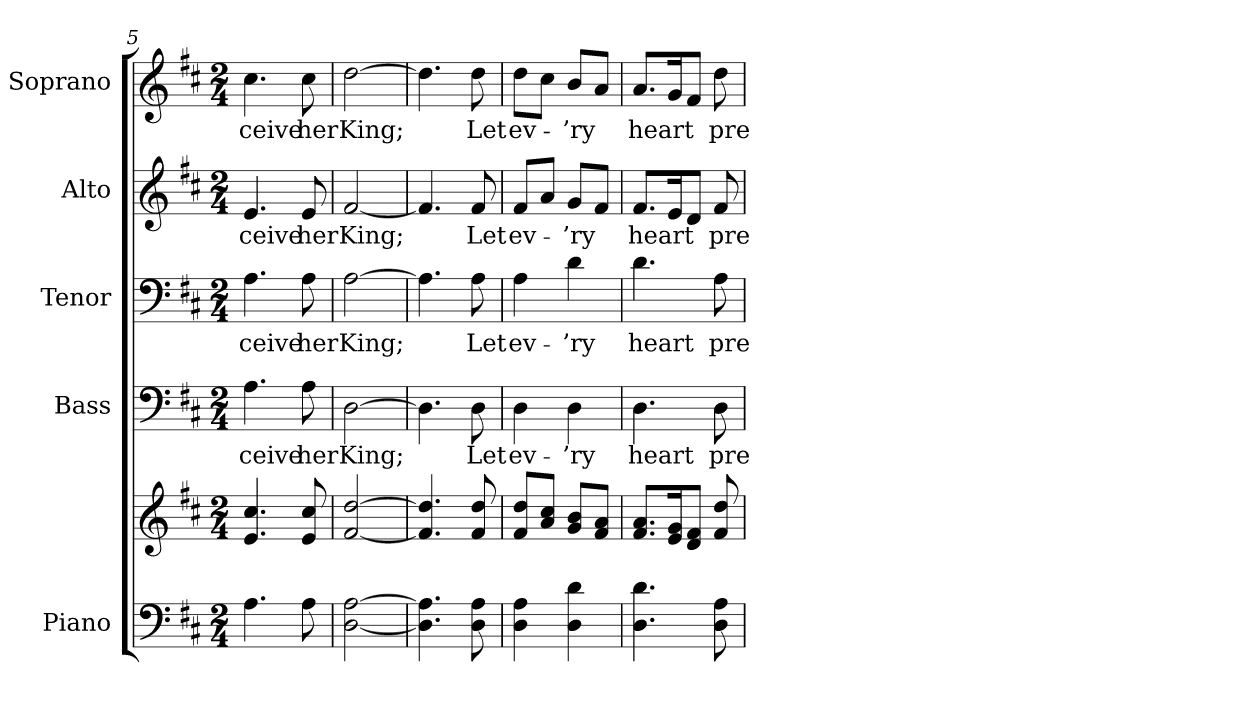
**kern	**kern	**kern	**text	**kern	**text	**kern	**text	**kern	**text
*part5	*part5	*part4	*part4	*part3	*part3	*part2	*part2	*part1	*part1
*staff6	*staff5	*staff4	*staff4	*staff3	*staff3	*staff2	*staff2	*staff1	*staff1
*I"Piano	*	*I"Bass	*	*I"Tenor	*	*I"Alto	*	*I"Soprano	*
*I'Pno.	*	*I'B.	*	*I'T.	*	*I'A.	*	*I'S.	*
*clefF4	*clefG2	*clefF4	*	*clefF4	*	*clefG2	*	*clefG2	*
*k[f#c#]	*k[f#c#]	*k[f#c#]	*	*k[f#c#]	*	*k[f#c#]	*	*k[f#c#]	*
*D:	*D:	*D:	*	*D:	*	*D:	*	*D:	*
*M2/4	*M2/4	*M2/4	*	*M2/4	*	*M2/4	*	*M2/4	*
=5	=5	=5	=5	=5	=5	=5	=5	=5	=5
!	!	!	!LO:LY:b:color=#000000	!	!	!	!	!	!
!	!	!	!	!	!LO:LY:b:color=#000000	!	!	!	!
!	!	!	!	!	!	!	!LO:LY:b:color=#000000	!	!
!	!	!	!	!	!	!	!	!	!LO:LY:b:color=#000000
4.Ai\	4.ei/ 4.cc#i	4.Ai\	-ceive	4.Ai\	-ceive	4.ei/	-ceive	4.cc#i\	-ceive
!	!	!	!LO:LY:b:color=#000000	!	!	!	!	!	!
!	!	!	!	!	!LO:LY:b:color=#000000	!	!	!	!
!	!	!	!	!	!	!	!LO:LY:b:color=#000000	!	!
!	!	!	!	!	!	!	!	!	!LO:LY:b:color=#000000
8Ai\	8ei/ 8cc#i	8Ai\	her	8Ai\	her	8ei/	her	8cc#i\	her
!!LO:PB:g=z
=6	=6	=6	=6	=6	=6	=6	=6	=6	=6
!	!	!	!LO:LY:b:color=#000000	!	!	!	!	!	!
!	!	!	!	!	!LO:LY:b:color=#000000	!	!	!	!
!	!	!	!	!	!	!	!LO:LY:b:color=#000000	!	!
!	!	!	!	!	!	!	!	!	!LO:LY:b:color=#000000
[<2Di\ [>2Ai	[<2f#i/ [>2ddi	[>2Di\	King;	[>2Ai\	King;	[<2f#i/	King;	[>2ddi\	King;
=7	=7	=7	=7	=7	=7	=7	=7	=7	=7
4.Di\] 4.Ai]	4.f#i/] 4.ddi]	4.Di\]	.	4.Ai\]	.	4.f#i/]	.	4.ddi\]	.
!	!	!	!LO:LY:b:color=#000000	!	!	!	!	!	!
!	!	!	!	!	!LO:LY:b:color=#000000	!	!	!	!
!	!	!	!	!	!	!	!LO:LY:b:color=#000000	!	!
!	!	!	!	!	!	!	!	!	!LO:LY:b:color=#000000
8Di\ 8Ai	8f#i/ 8ddi	8Di\	Let	8Ai\	Let	8f#i/	Let	8ddi\	Let
=8	=8	=8	=8	=8	=8	=8	=8	=8	=8
!	!	!	!LO:LY:b:color=#000000	!	!	!	!	!	!
!	!	!	!	!	!LO:LY:b:color=#000000	!	!	!	!
!	!	!	!	!	!	!	!LO:LY:b:color=#000000	!	!
!	!	!	!	!	!	!	!	!	!LO:LY:b:color=#000000
4Di\ 4Ai	8f#i/ 8ddiL	4Di\	ev-	4Ai\	ev-	8f#i/L	ev-	8ddi\L	ev-
.	8ai/ 8cc#iJ	.	.	.	.	8ai/J	.	8cc#i\J	.
!	!	!	!LO:LY:b:color=#000000	!	!	!	!	!	!
!	!	!	!	!	!LO:LY:b:color=#000000	!	!	!	!
!	!	!	!	!	!	!	!LO:LY:b:color=#000000	!	!
!	!	!	!	!	!	!	!	!	!LO:LY:b:color=#000000
4Di\ 4di	8gi/ 8biL	4Di\	-’ry	4di\	-’ry	8gi/L	-’ry	8bi/L	-’ry
.	8f#i/ 8aiJ	.	.	.	.	8f#i/J	.	8ai/J	.
!!LO:PB:g=z
=9	=9	=9	=9	=9	=9	=9	=9	=9	=9
!	!	!	!LO:LY:b:color=#000000	!	!	!	!	!	!
!	!	!	!	!	!LO:LY:b:color=#000000	!	!	!	!
!	!	!	!	!	!	!	!LO:LY:b:color=#000000	!	!
!	!	!	!	!	!	!	!	!	!LO:LY:b:color=#000000
4.Di\ 4.di	8.f#i/ 8.aiL	4.Di\	heart	4.di\	heart	8.f#i/L	heart	8.ai/L	heart
.	16ei/ 16giK	.	.	.	.	16ei/K	.	16gi/K	.
.	8di/ 8f#iJ	.	.	.	.	8di/J	.	8f#i/J	.
!	!	!	!LO:LY:b:color=#000000	!	!	!	!	!	!
!	!	!	!	!	!LO:LY:b:color=#000000	!	!	!	!
!	!	!	!	!	!	!	!LO:LY:b:color=#000000	!	!
!	!	!	!	!	!	!	!	!	!LO:LY:b:color=#000000
8Di\ 8Ai	8f#i/ 8ddi	8Di\	pre-	8Ai\	pre-	8f#i/	pre-	8ddi\	pre-
=	=	=	=	=	=	=	=	=	=
*-	*-	*-	*-	*-	*-	*-	*-	*-	*-
